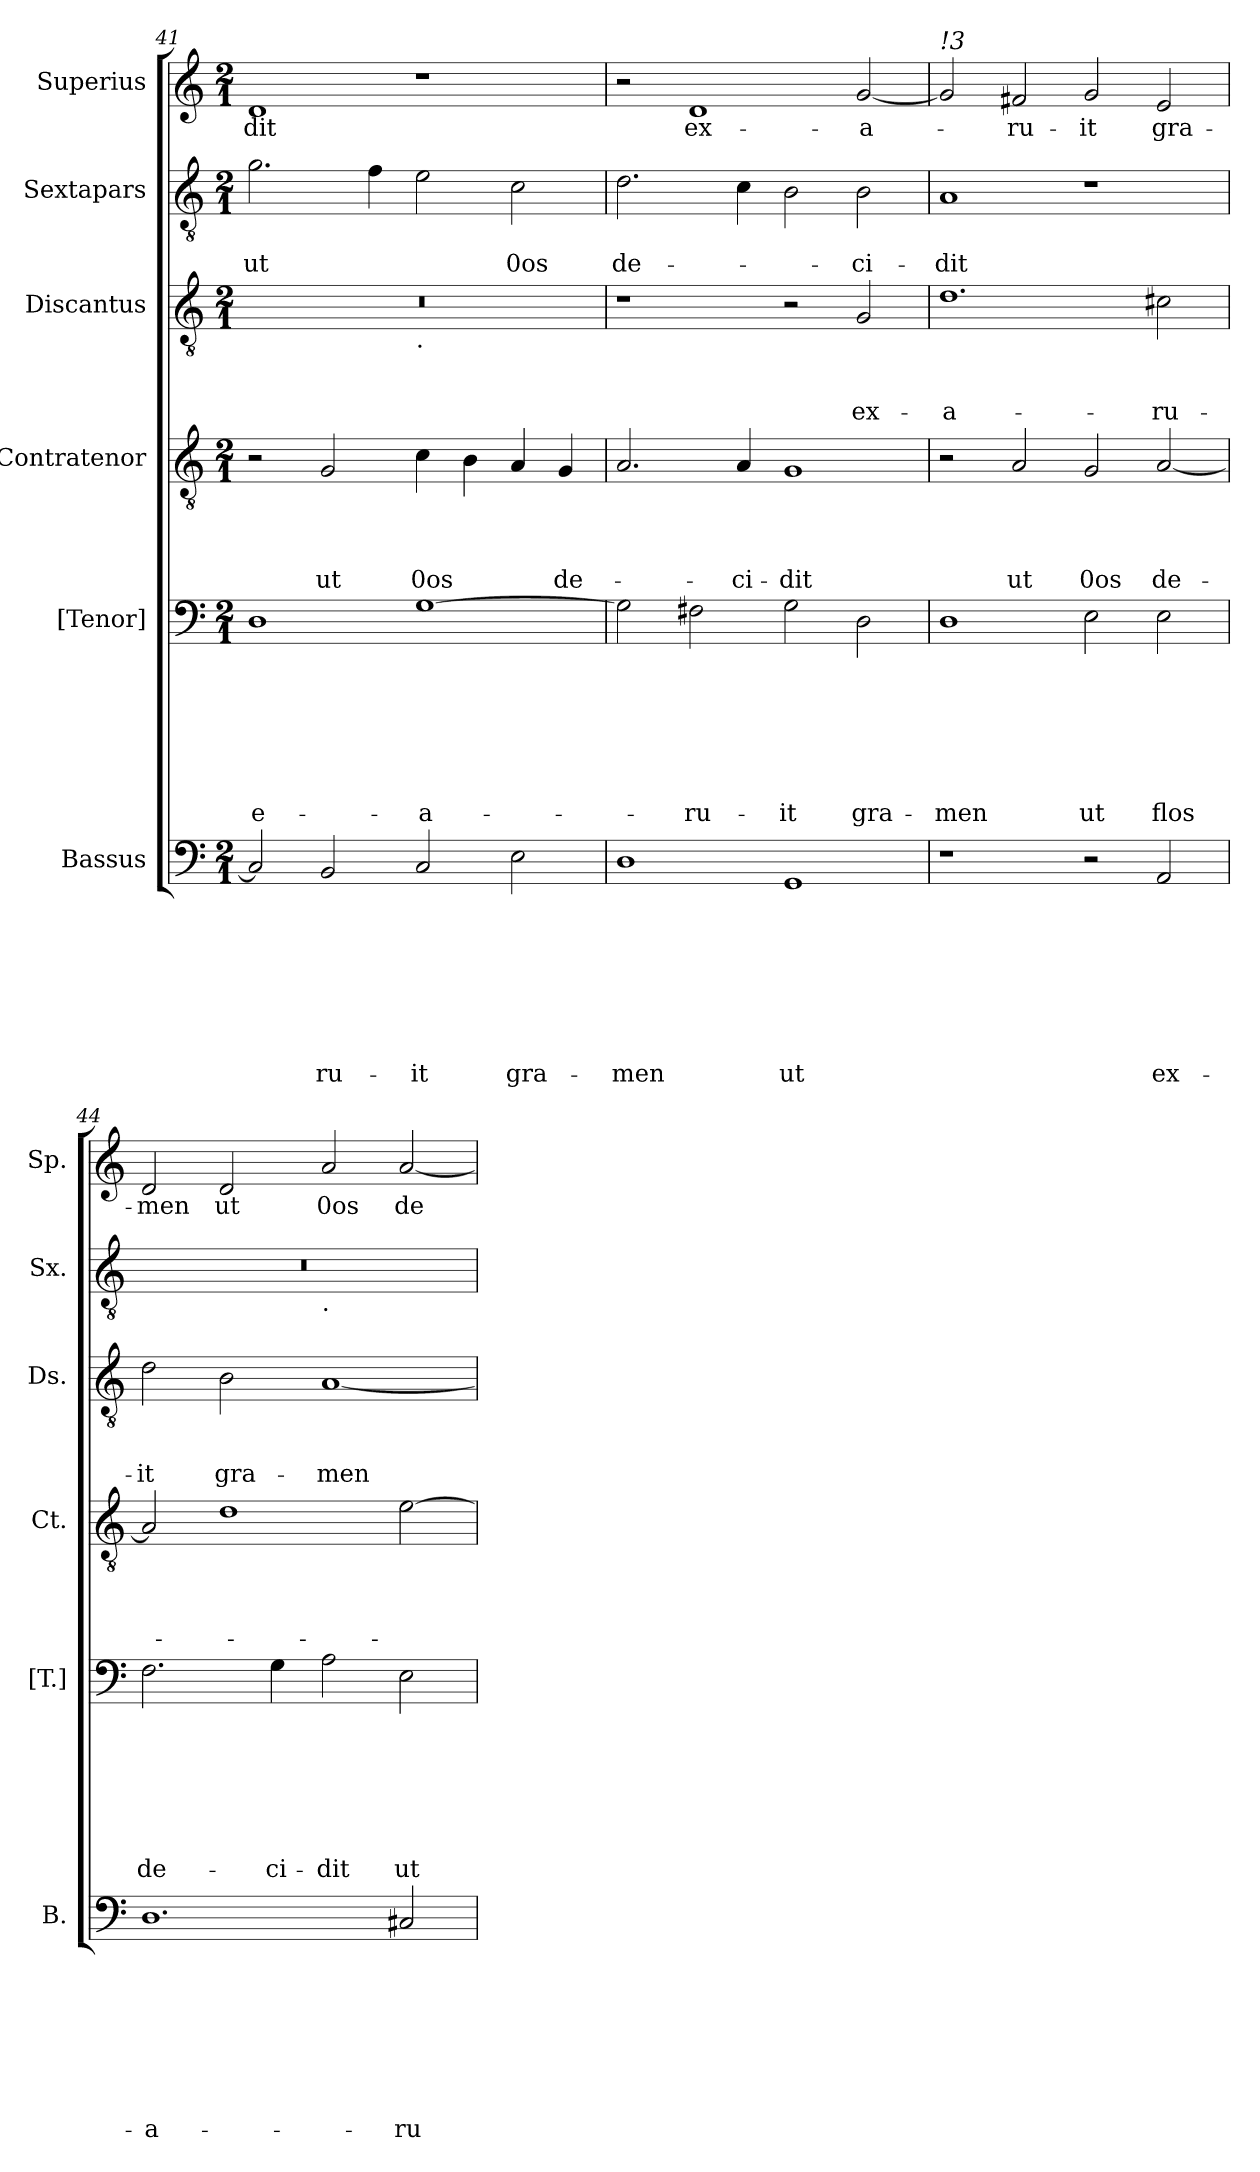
**kern	**text	**text	**text	**text	**text	**text	**text	**text	**kern	**text	**text	**text	**text	**text	**text	**text	**kern	**text	**text	**text	**text	**kern	**text	**text	**text	**kern	**text	**text	**kern	**text
*part6	*part6	*part6	*part6	*part6	*part6	*part6	*part6	*part6	*part5	*part5	*part5	*part5	*part5	*part5	*part5	*part5	*part4	*part4	*part4	*part4	*part4	*part3	*part3	*part3	*part3	*part2	*part2	*part2	*part1	*part1
*staff6	*staff6	*staff6	*staff6	*staff6	*staff6	*staff6	*staff6	*staff6	*staff5	*staff5	*staff5	*staff5	*staff5	*staff5	*staff5	*staff5	*staff4	*staff4	*staff4	*staff4	*staff4	*staff3	*staff3	*staff3	*staff3	*staff2	*staff2	*staff2	*staff1	*staff1
*I"Bassus	*	*	*	*	*	*	*	*	*I"[Tenor]	*	*	*	*	*	*	*	*I"Contratenor	*	*	*	*	*I"Discantus	*	*	*	*I"Sextapars	*	*	*I"Superius	*
*I'B.	*	*	*	*	*	*	*	*	*I'[T.]	*	*	*	*	*	*	*	*I'Ct.	*	*	*	*	*I'Ds.	*	*	*	*I'Sx.	*	*	*I'Sp.	*
*clefF4	*	*	*	*	*	*	*	*	*clefF4	*	*	*	*	*	*	*	*clefGv2	*	*	*	*	*clefGv2	*	*	*	*clefGv2	*	*	*clefG2	*
*k[]	*	*	*	*	*	*	*	*	*k[]	*	*	*	*	*	*	*	*k[]	*	*	*	*	*k[]	*	*	*	*k[]	*	*	*k[]	*
*C:	*	*	*	*	*	*	*	*	*C:	*	*	*	*	*	*	*	*C:	*	*	*	*	*C:	*	*	*	*C:	*	*	*C:	*
*M2/1	*	*	*	*	*	*	*	*	*M2/1	*	*	*	*	*	*	*	*M2/1	*	*	*	*	*M2/1	*	*	*	*M2/1	*	*	*M2/1	*
=41	=41	=41	=41	=41	=41	=41	=41	=41	=41	=41	=41	=41	=41	=41	=41	=41	=41	=41	=41	=41	=41	=41	=41	=41	=41	=41	=41	=41	=41	=41
!	!	!	!	!	!	!	!	!	!	!	!	!	!	!	!	!LO:LY:b:rj	!	!	!	!	!	!	!	!	!	!	!	!LO:LY:b	!	!LO:LY:b
*	*	*	*	*	*	*	*	*	*	*	*	*	*	*	*	*	*	*	*	*	*	*^	*	*	*	*	*	*	*	*
2C/]	.	.	.	.	.	.	.	.	1D	.	.	.	.	.	.	e-	2r	.	.	.	.	0r	1ryy	.	.	.	2.g\	.	ut	1d	-dit
!	!	!	!	!	!	!	!	!LO:LY:b	!	!	!	!	!	!	!	!	!	!	!	!	!LO:LY:b	!	!	!	!	!	!	!	!	!	!
2BB/	.	.	.	.	.	.	.	-ru-	.	.	.	.	.	.	.	.	2G/	.	.	.	ut	.	.	.	.	.	.	.	.	.	.
.	.	.	.	.	.	.	.	.	.	.	.	.	.	.	.	.	.	.	.	.	.	.	.	.	.	.	4f\	.	.	.	.
!	!	!	!	!	!	!	!	!	!	!	!	!	!	!	!	!	!	!	!	!	!	!	!LO:TX:b:t=.	!	!	!	!	!	!	!	!
!	!	!	!	!	!	!	!	!LO:LY:b	!	!	!	!	!	!	!	!LO:LY:b:rj	!	!	!	!	!LO:LY:b	!	!	!	!	!	!	!	!	!	!
2C/	.	.	.	.	.	.	.	-it	[>1G	.	.	.	.	.	.	-a-	4c\	.	.	.	0os	.	1ryy	.	.	.	2e\	.	.	1r	.
.	.	.	.	.	.	.	.	.	.	.	.	.	.	.	.	.	4B\	.	.	.	.	.	.	.	.	.	.	.	.	.	.
!	!	!	!	!	!	!	!	!LO:LY:b	!	!	!	!	!	!	!	!	!	!	!	!	!	!	!	!	!	!	!	!	!LO:LY:b	!	!
2E\	.	.	.	.	.	.	.	gra-	.	.	.	.	.	.	.	.	4A/	.	.	.	.	.	.	.	.	.	2c\	.	0os	.	.
!	!	!	!	!	!	!	!	!	!	!	!	!	!	!	!	!	!	!	!	!	!LO:LY:b	!	!	!	!	!	!	!	!	!	!
.	.	.	.	.	.	.	.	.	.	.	.	.	.	.	.	.	4G/	.	.	.	de-	.	.	.	.	.	.	.	.	.	.
=42	=42	=42	=42	=42	=42	=42	=42	=42	=42	=42	=42	=42	=42	=42	=42	=42	=42	=42	=42	=42	=42	=42	=42	=42	=42	=42	=42	=42	=42	=42	=42
!	!	!	!	!	!	!	!	!LO:LY:b	!	!	!	!	!	!	!	!	!	!	!	!	!	!	!	!	!	!	!	!	!LO:LY:b	!	!
*	*	*	*	*	*	*	*	*	*	*	*	*	*	*	*	*	*	*	*	*	*	*v	*v	*	*	*	*	*	*	*	*
1D	.	.	.	.	.	.	.	-men	2G\]	.	.	.	.	.	.	.	2.A/	.	.	.	.	1r	.	.	.	2.d\	.	de-	2r	.
!	!	!	!	!	!	!	!	!	!	!	!	!	!	!	!	!LO:LY:b	!	!	!	!	!	!	!	!	!	!	!	!	!	!LO:LY:b
.	.	.	.	.	.	.	.	.	2F#X\	.	.	.	.	.	.	-ru-	.	.	.	.	.	.	.	.	.	.	.	.	1d	ex-
!	!	!	!	!	!	!	!	!	!	!	!	!	!	!	!	!	!	!	!	!	!LO:LY:b	!	!	!	!	!	!	!	!	!
.	.	.	.	.	.	.	.	.	.	.	.	.	.	.	.	.	4A/	.	.	.	-ci-	.	.	.	.	4c\	.	.	.	.
!	!	!	!	!	!	!	!	!LO:LY:b	!	!	!	!	!	!	!	!LO:LY:b	!	!	!	!	!LO:LY:b:rj	!	!	!	!	!	!	!	!	!
1GG	.	.	.	.	.	.	.	ut	2G\	.	.	.	.	.	.	-it	1G	.	.	.	-dit	2r	.	.	.	2B\	.	.	.	.
!	!	!	!	!	!	!	!	!	!	!	!	!	!	!	!	!LO:LY:b	!	!	!	!	!	!	!	!	!LO:LY:b	!	!	!LO:LY:b	!	!LO:LY:b
.	.	.	.	.	.	.	.	.	2D\	.	.	.	.	.	.	gra-	.	.	.	.	.	2G/	.	.	ex-	2B\	.	-ci-	[<2g/	-a-
!!LO:LB:g=z
=43	=43	=43	=43	=43	=43	=43	=43	=43	=43	=43	=43	=43	=43	=43	=43	=43	=43	=43	=43	=43	=43	=43	=43	=43	=43	=43	=43	=43	=43	=43
!	!	!	!	!	!	!	!	!	!	!	!	!	!	!	!	!	!	!	!	!	!	!	!	!	!	!	!	!	!LO:TX:a:i:t=!3	!
!	!	!	!	!	!	!	!	!	!	!	!	!	!	!	!	!LO:LY:b	!	!	!	!	!	!	!	!	!LO:LY:b:rj	!	!	!LO:LY:b	!	!
1r	.	.	.	.	.	.	.	.	1D	.	.	.	.	.	.	-men	2r	.	.	.	.	1.d	.	.	-a-	1A	.	-dit	2g/]	.
!	!	!	!	!	!	!	!	!	!	!	!	!	!	!	!	!	!	!	!	!	!LO:LY:b	!	!	!	!	!	!	!	!	!LO:LY:b
.	.	.	.	.	.	.	.	.	.	.	.	.	.	.	.	.	2A/	.	.	.	ut	.	.	.	.	.	.	.	2f#X/	-ru-
!	!	!	!	!	!	!	!	!	!	!	!	!	!	!	!	!LO:LY:b	!	!	!	!	!LO:LY:b	!	!	!	!	!	!	!	!	!LO:LY:b
2r	.	.	.	.	.	.	.	.	2E\	.	.	.	.	.	.	ut	2G/	.	.	.	0os	.	.	.	.	1r	.	.	2g/	-it
!	!	!	!	!	!	!	!	!LO:LY:b	!	!	!	!	!	!	!	!LO:LY:b	!	!	!	!	!LO:LY:b	!	!	!	!LO:LY:b	!	!	!	!	!LO:LY:b
2AA/	.	.	.	.	.	.	.	ex-	2E\	.	.	.	.	.	.	flos	[<2A/	.	.	.	de-	2c#\	.	.	-ru-	.	.	.	2e/	gra-
=44	=44	=44	=44	=44	=44	=44	=44	=44	=44	=44	=44	=44	=44	=44	=44	=44	=44	=44	=44	=44	=44	=44	=44	=44	=44	=44	=44	=44	=44	=44
!	!	!	!	!	!	!	!	!LO:LY:b:rj	!	!	!	!	!	!	!	!LO:LY:b	!	!	!	!	!	!	!	!	!LO:LY:b	!	!	!	!	!LO:LY:b
*	*	*	*	*	*	*	*	*	*	*	*	*	*	*	*	*	*	*	*	*	*	*	*	*	*	*^	*	*	*	*
1.D	.	.	.	.	.	.	.	-a-	2.F\	.	.	.	.	.	.	de-	2A/]	.	.	.	.	2d\	.	.	-it	0r	1ryy	.	.	2d/	-men
!	!	!	!	!	!	!	!	!	!	!	!	!	!	!	!	!	!	!	!	!	!	!	!	!	!LO:LY:b	!	!	!	!	!	!LO:LY:b
.	.	.	.	.	.	.	.	.	.	.	.	.	.	.	.	.	1d	.	.	.	.	2B\	.	.	gra-	.	.	.	.	2d/	ut
!	!	!	!	!	!	!	!	!	!	!	!	!	!	!	!	!LO:LY:b	!	!	!	!	!	!	!	!	!	!	!	!	!	!	!
.	.	.	.	.	.	.	.	.	4G\	.	.	.	.	.	.	-ci-	.	.	.	.	.	.	.	.	.	.	.	.	.	.	.
!	!	!	!	!	!	!	!	!	!	!	!	!	!	!	!	!	!	!	!	!	!	!	!	!	!	!	!LO:TX:b:t=.	!	!	!	!
!	!	!	!	!	!	!	!	!	!	!	!	!	!	!	!	!LO:LY:b	!	!	!	!	!	!	!	!	!LO:LY:b	!	!	!	!	!	!LO:LY:b
.	.	.	.	.	.	.	.	.	2A\	.	.	.	.	.	.	-dit	.	.	.	.	.	[<1A	.	.	-men	.	1ryy	.	.	2a/	0os
!	!	!	!	!	!	!	!	!LO:LY:b	!	!	!	!	!	!	!	!LO:LY:b	!	!	!	!	!	!	!	!	!	!	!	!	!	!	!LO:LY:b
2C#X/	.	.	.	.	.	.	.	-ru-	2E\	.	.	.	.	.	.	ut	[>2e\	.	.	.	.	.	.	.	.	.	.	.	.	[<2a/	de-
*	*	*	*	*	*	*	*	*	*	*	*	*	*	*	*	*	*	*	*	*	*	*	*	*	*	*v	*v	*	*	*	*
=	=	=	=	=	=	=	=	=	=	=	=	=	=	=	=	=	=	=	=	=	=	=	=	=	=	=	=	=	=	=
*-	*-	*-	*-	*-	*-	*-	*-	*-	*-	*-	*-	*-	*-	*-	*-	*-	*-	*-	*-	*-	*-	*-	*-	*-	*-	*-	*-	*-	*-	*-
